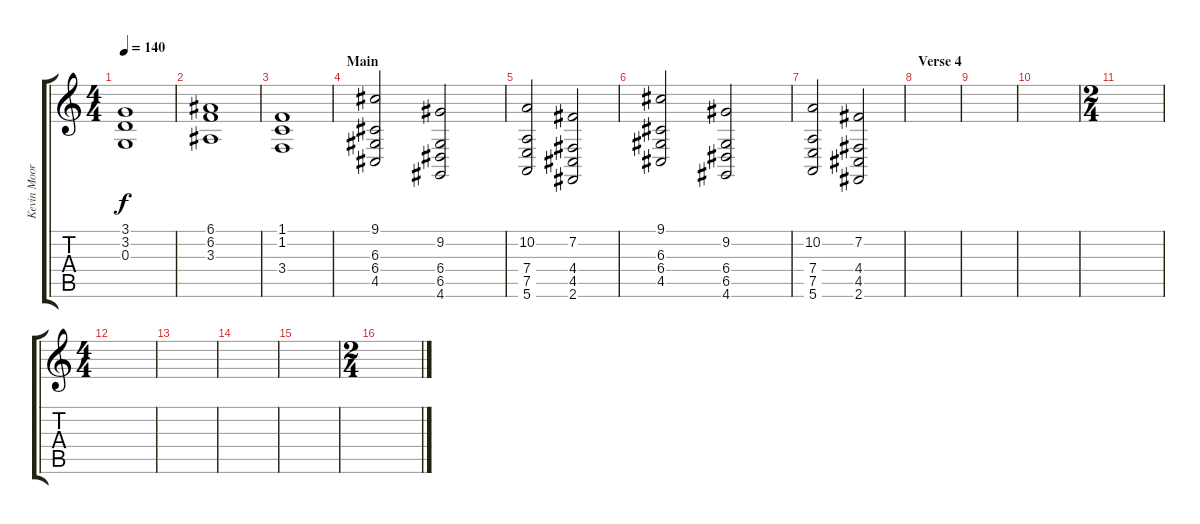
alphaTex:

\track ("Kevin Moore Lead Keyboard" "Kevin Moor") {instrument lead2sawtooth}
\staff {score tabs}
\tuning (E4 B3 G3 D3 A2 E2) {hide}
\ts (4 4)
\tempo 140
\clef g2
\ks c
(3.1 3.2 0.3).1{dy f} |
(6.1 6.2 3.3).1 |
(1.1 1.2 3.4).1 |
\section ("" "Main")
(9.1 6.3 6.4 4.5).2 (9.2 6.4 6.5 4.6).2 |
(10.2 7.4 7.5 5.6).2 (7.2 4.4 4.5 2.6).2 |
(9.1 6.3 6.4 4.5).2 (9.2 6.4 6.5 4.6).2 |
(10.2 7.4 7.5 5.6).2 (7.2 4.4 4.5 2.6).2 |
\section ("" "Verse 4")
|
|
|
\ts (2 4)
|
\ts (4 4)
|
|
|
|
\ts (2 4)
